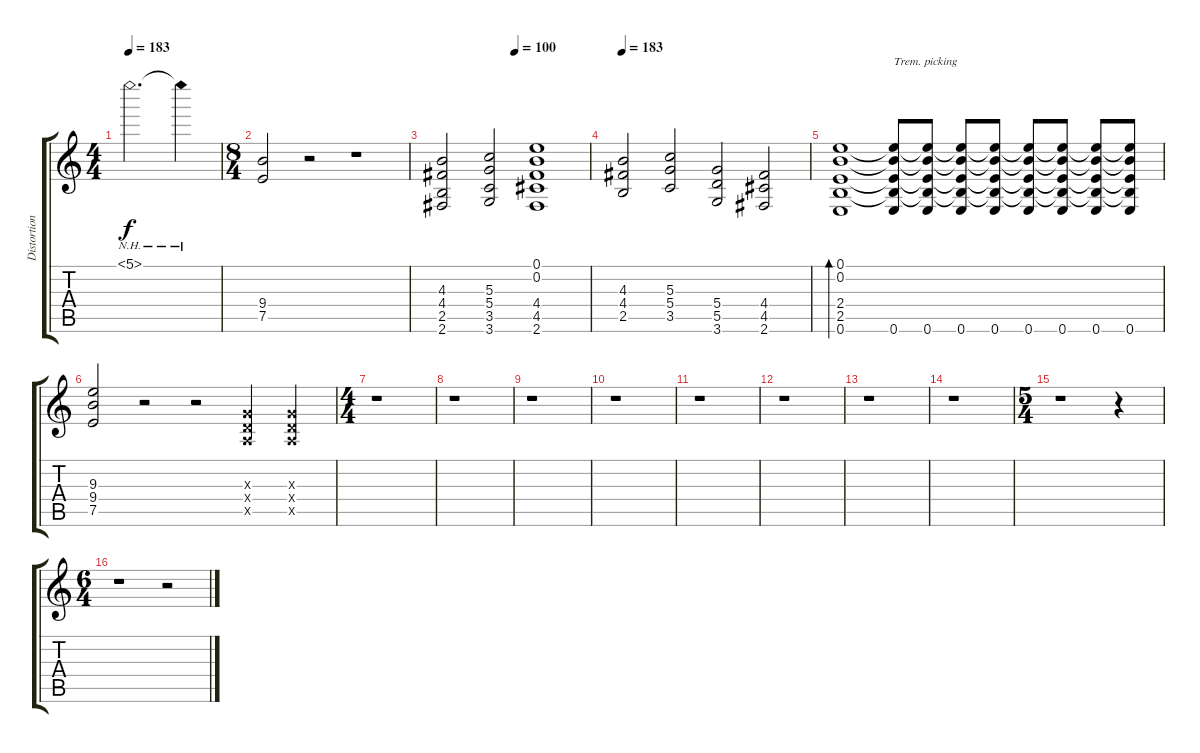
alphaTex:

\track ("Distortion guitar" "Distortion") {instrument distortionguitar}
\staff {score tabs}
\tuning (E4 B3 G3 D3 A2 E2) {hide}
\ts (4 4)
\tempo 183
\clef g2
\ks c
5.1{nh t}.2{d dy f} 5.1{nh t}.4 |
\ts (8 4)
(9.4 7.5).2 r.2 r.1 |
\tempo (100 0.5)
(4.3 4.4 2.5 2.6).2 (5.3 5.4 3.5 3.6).2 (0.1 0.2 4.4 4.5 2.6).1 |
\tempo 183
(4.3 4.4 2.5).2 (5.3 5.4 3.5).2 (5.4 5.5 3.6).2 (4.4 4.5 2.6).2 |
(0.1 0.2 2.4 2.5 0.6).1{bd 120} (0.1{t} 0.2{t} 2.4{t} 2.5{t} 0.6).8{txt "Trem. picking"} (0.1{t} 0.2{t} 2.4{t} 2.5{t} 0.6).8 (0.1{t} 0.2{t} 2.4{t} 2.5{t} 0.6).8 (0.1{t} 0.2{t} 2.4{t} 2.5{t} 0.6).8 (0.1{t} 0.2{t} 2.4{t} 2.5{t} 0.6).8 (0.1{t} 0.2{t} 2.4{t} 2.5{t} 0.6).8 (0.1{t} 0.2{t} 2.4{t} 2.5{t} 0.6).8 (0.1{t} 0.2{t} 2.4{t} 2.5{t} 0.6).8 |
(9.3 9.4 7.5).2 r.2 r.2 (0.3{x} 0.4{x} 0.5{x}).4 (0.3{x} 0.4{x} 0.5{x}).4 |
\ts (4 4)
r.1 |
r.1 |
r.1 |
r.1 |
r.1 |
r.1 |
r.1 |
r.1 |
\ts (5 4)
r.1 r.4 |
\ts (6 4)
r.1 r.2
